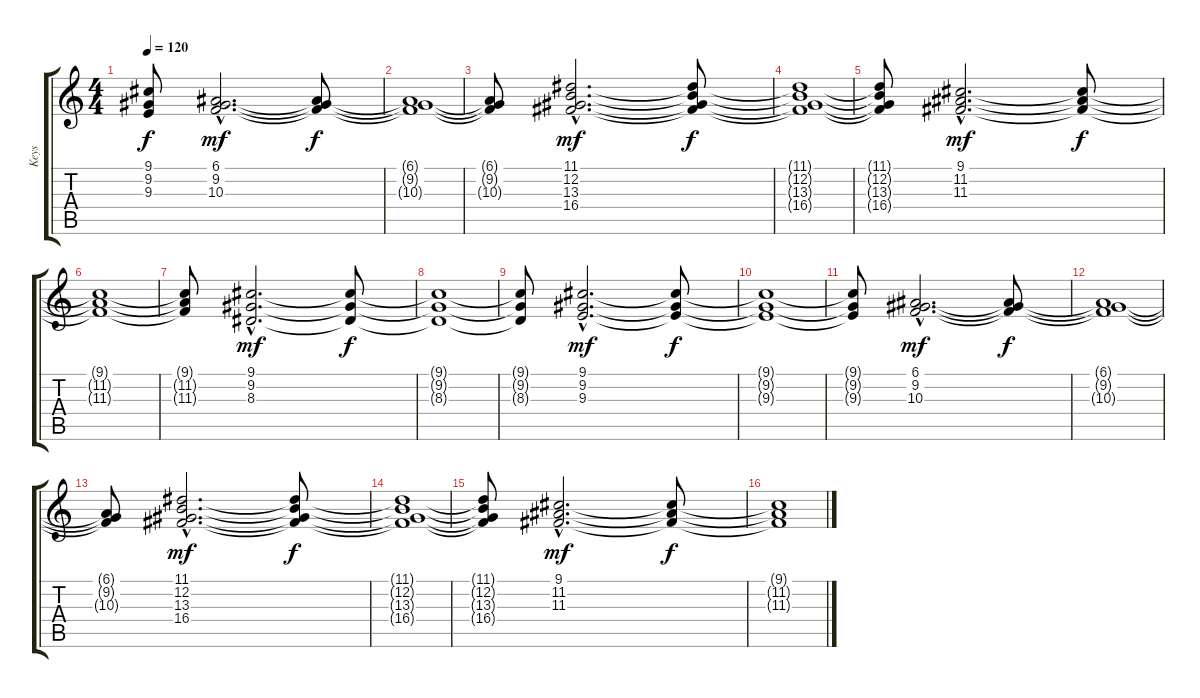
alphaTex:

\track ("Keys" "Keys") {instrument pad4choir}
\staff {score tabs}
\tuning (E4 B3 G3 D3 A2 E2) {hide}
\ts (4 4)
\tempo 120
\clef g2
\ks c
(9.1{t} 9.2{t} 9.3{t}).8{dy f} (6.1{hac} 9.2{hac} 10.3{hac}).2{d dy mf} (6.1{t} 9.2{t} 10.3{t}).8{dy f} |
(6.1{t} 9.2{t} 10.3{t}).1 |
(6.1{t} 9.2{t} 10.3{t}).8 (11.1{hac} 12.2{hac} 13.3{hac} 16.4{hac}).2{d dy mf} (11.1{t} 12.2{t} 13.3{t} 16.4{t}).8{dy f} |
(11.1{t} 12.2{t} 13.3{t} 16.4{t}).1 |
(11.1{t} 12.2{t} 13.3{t} 16.4{t}).8 (9.1{hac} 11.2{hac} 11.3{hac}).2{d dy mf} (9.1{t} 11.2{t} 11.3{t}).8{dy f} |
(9.1{t} 11.2{t} 11.3{t}).1 |
(9.1{t} 11.2{t} 11.3{t}).8 (9.1{hac} 9.2{hac} 8.3{hac}).2{d dy mf} (9.1{t} 9.2{t} 8.3{t}).8{dy f} |
(9.1{t} 9.2{t} 8.3{t}).1 |
(9.1{t} 9.2{t} 8.3{t}).8 (9.1{hac} 9.2{hac} 9.3{hac}).2{d dy mf} (9.1{t} 9.2{t} 9.3{t}).8{dy f} |
(9.1{t} 9.2{t} 9.3{t}).1 |
(9.1{t} 9.2{t} 9.3{t}).8 (6.1{hac} 9.2{hac} 10.3{hac}).2{d dy mf} (6.1{t} 9.2{t} 10.3{t}).8{dy f} |
(6.1{t} 9.2{t} 10.3{t}).1 |
(6.1{t} 9.2{t} 10.3{t}).8 (11.1{hac} 12.2{hac} 13.3{hac} 16.4{hac}).2{d dy mf} (11.1{t} 12.2{t} 13.3{t} 16.4{t}).8{dy f} |
(11.1{t} 12.2{t} 13.3{t} 16.4{t}).1 |
(11.1{t} 12.2{t} 13.3{t} 16.4{t}).8 (9.1{hac} 11.2{hac} 11.3{hac}).2{d dy mf} (9.1{t} 11.2{t} 11.3{t}).8{dy f} |
(9.1{t} 11.2{t} 11.3{t}).1
